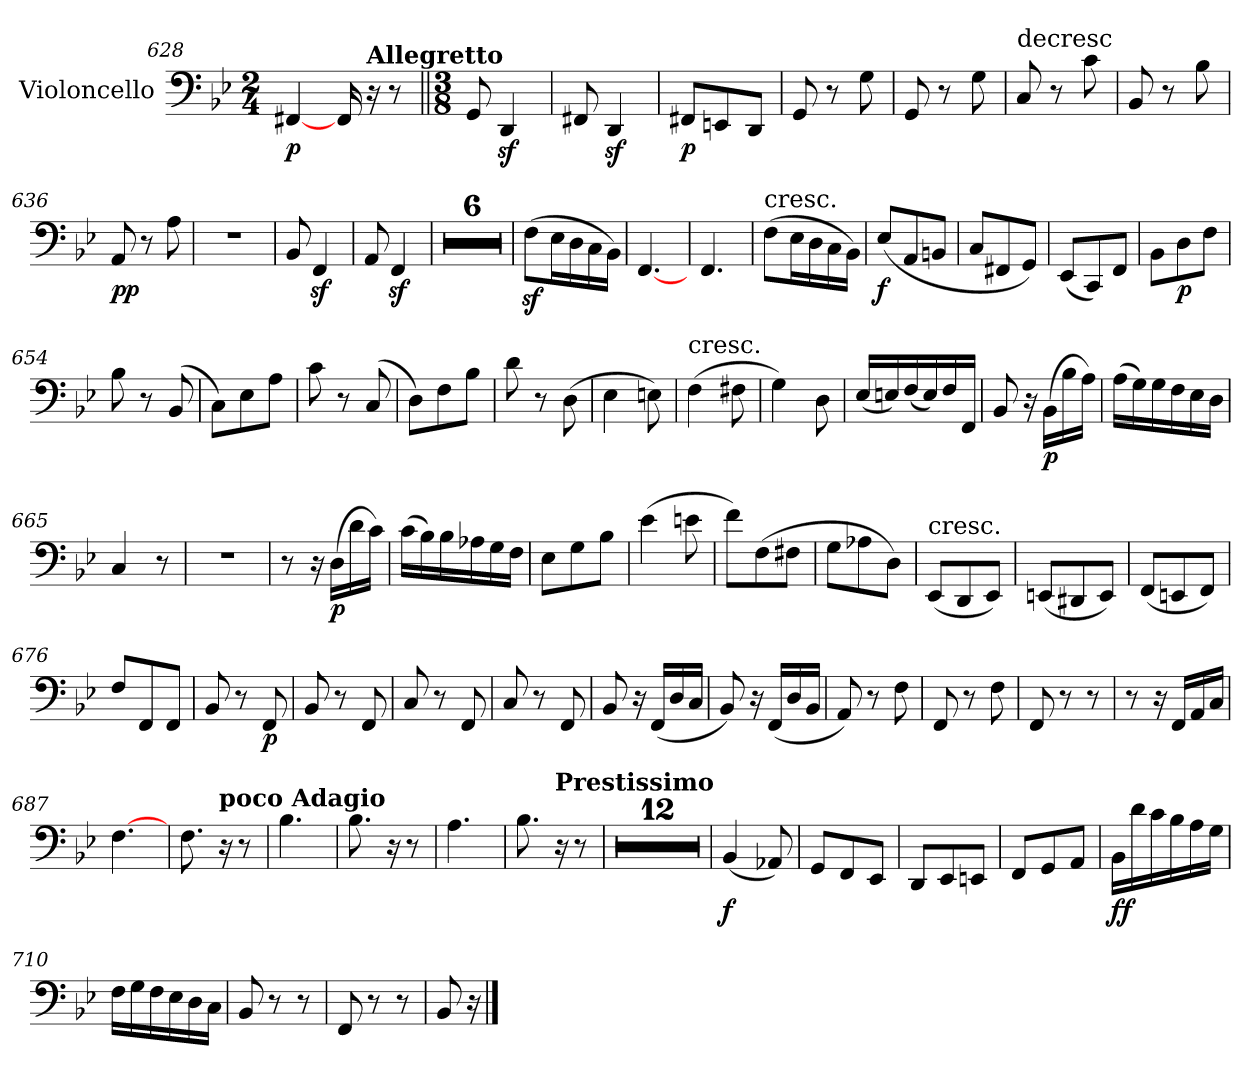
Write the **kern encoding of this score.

**kern	**dynam
*part1	*part1
*staff1	*staff1
*I"Violoncello	*
*I'Vc	*
*clefF4	*
*k[b-e-]	*
*B-:	*
*M2/4	*
=628	=628
[4FF#X	p
16FF#	.
!LO:TX:a:B:t=Allegretto	!
16r	.
8r	.
=629||	=629||
*M3/8	*
8GG	.
4DDz	.
=630	=630
8FF#X	.
4DDz	.
=631	=631
8FF#X/L	p
8EEn/	.
8DD/J	.
=632	=632
8GG	.
8r	.
8G	.
=633	=633
8GG	.
8r	.
8G	.
=634	=634
!LO:TX:a:t=decresc	!
8C	.
8r	.
8c	.
=635	=635
8BB-	.
8r	.
8B-	.
=636	=636
8AA	pp
8r	.
8A	.
=637	=637
4.r	.
=638	=638
8BB-	.
4FFz	.
=639	=639
8AA	.
4FFz	.
=640	=640
4.r	.
=641	=641
4.r	.
=642	=642
4.r	.
=643	=643
4.r	.
=644	=644
4.r	.
=645	=645
4.r	.
=646	=646
(8Fz\L	.
16E-\L	.
16D\	.
16C\	.
16BB-\JJ)	.
=647	=647
[4.FF	.
=648	=648
4.FF	.
=649	=649
!LO:TX:a:t=cresc.	!
(8F\L	.
16E-\L	.
16D\	.
16C\	.
16BB-\JJ)	.
=650	=650
(8E-/L	f
8AA/	.
8BBn/J	.
=651	=651
8C/L	.
8FF#X/	.
8GG/J)	.
=652	=652
(8EE-/L	.
8CC/)	.
8FF/J	.
=653	=653
8BB-\L	.
8D\	p
8F\J	.
=654	=654
8B-	.
8r	.
(8BB-	.
=655	=655
8C\L)	.
8E-\	.
8A\J	.
=656	=656
8c	.
8r	.
(8C	.
=657	=657
8D\L)	.
8F\	.
8B-\J	.
=658	=658
8d	.
8r	.
(8D	.
=659	=659
4E-	.
8En)	.
=660	=660
!LO:TX:a:t=cresc.	!
(4F	.
8F#X	.
=661	=661
4G)	.
8D	.
=662	=662
(16E-/LL	.
16En/)	.
(16F/	.
16E/)	.
16F/	.
16FF/JJ	.
=663	=663
8BB-	.
16r	.
(16BB-\LL	p
16B-\	.
16A\JJ)	.
=664	=664
(16A\LL	.
16G\)	.
16G\	.
16F\	.
16E-\	.
16D\JJ	.
=665	=665
4C	.
8r	.
=666	=666
4.r	.
=667	=667
8r	.
16r	.
(16D\LL	p
16d\	.
16c\JJ)	.
=668	=668
(16c\LL	.
16B-\)	.
16B-\	.
16A-X\	.
16G\	.
16F\JJ	.
=669	=669
8E-\L	.
8G\	.
8B-\J	.
=670	=670
(4e-	.
8en	.
=671	=671
8f\L)	.
(8F\	.
8F#X\J	.
=672	=672
8G\L	.
8A-X\	.
8D\J)	.
=673	=673
!LO:TX:a:t=cresc.	!
(8EE-/L	.
8DD/	.
8EE-/J)	.
=674	=674
(8EEn/L	.
8DD#X/	.
8EE/J)	.
=675	=675
(8FF/L	.
8EEn/	.
8FF/J)	.
=676	=676
8F/L	.
8FF/	.
8FF/J	.
=677	=677
8BB-	.
8r	.
8FF	p
=678	=678
8BB-	.
8r	.
8FF	.
=679	=679
8C	.
8r	.
8FF	.
=680	=680
8C	.
8r	.
8FF	.
=681	=681
8BB-	.
16r	.
(16FF/LL	.
16D/	.
16C/JJ	.
=682	=682
8BB-)	.
16r	.
(16FF/LL	.
16D/	.
16BB-/JJ	.
=683	=683
8AA)	.
8r	.
8F	.
=684	=684
8FF	.
8r	.
8F	.
=685	=685
8FF	.
8r	.
8r	.
=686	=686
8r	.
16r	.
16FF/LL	.
16AA/	.
16C/JJ	.
=687	=687
[4.F	.
=688	=688
8.F	.
!LO:TX:a:B:t=poco Adagio	!
16r	.
8r	.
=689	=689
4.B-	.
=690	=690
8.B-	.
16r	.
8r	.
=691	=691
4.A	.
=692	=692
8.B-	.
!LO:TX:a:B:t=Prestissimo	!
16r	.
8r	.
=693	=693
4.r	.
=694	=694
4.r	.
=695	=695
4.r	.
=696	=696
4.r	.
=697	=697
4.r	.
=698	=698
4.r	.
=699	=699
4.r	.
=700	=700
4.r	.
=701	=701
4.r	.
=702	=702
4.r	.
=703	=703
4.r	.
=704	=704
4.r	.
=705	=705
(4BB-	f
8AA-X)	.
=706	=706
8GG/L	.
8FF/	.
8EE-/J	.
=707	=707
8DD/L	.
8EE-/	.
8EEn/J	.
=708	=708
8FF/L	.
8GG/	.
8AA/J	.
=709	=709
16BB-\LL	ff
16d\	.
16c\	.
16B-\	.
16A\	.
16G\JJ	.
=710	=710
16F\LL	.
16G\	.
16F\	.
16E-\	.
16D\	.
16C\JJ	.
=711	=711
8BB-	.
8r	.
8r	.
=712	=712
8FF	.
8r	.
8r	.
=713	=713
8BB-	.
16r	.
==	==
*-	*-
